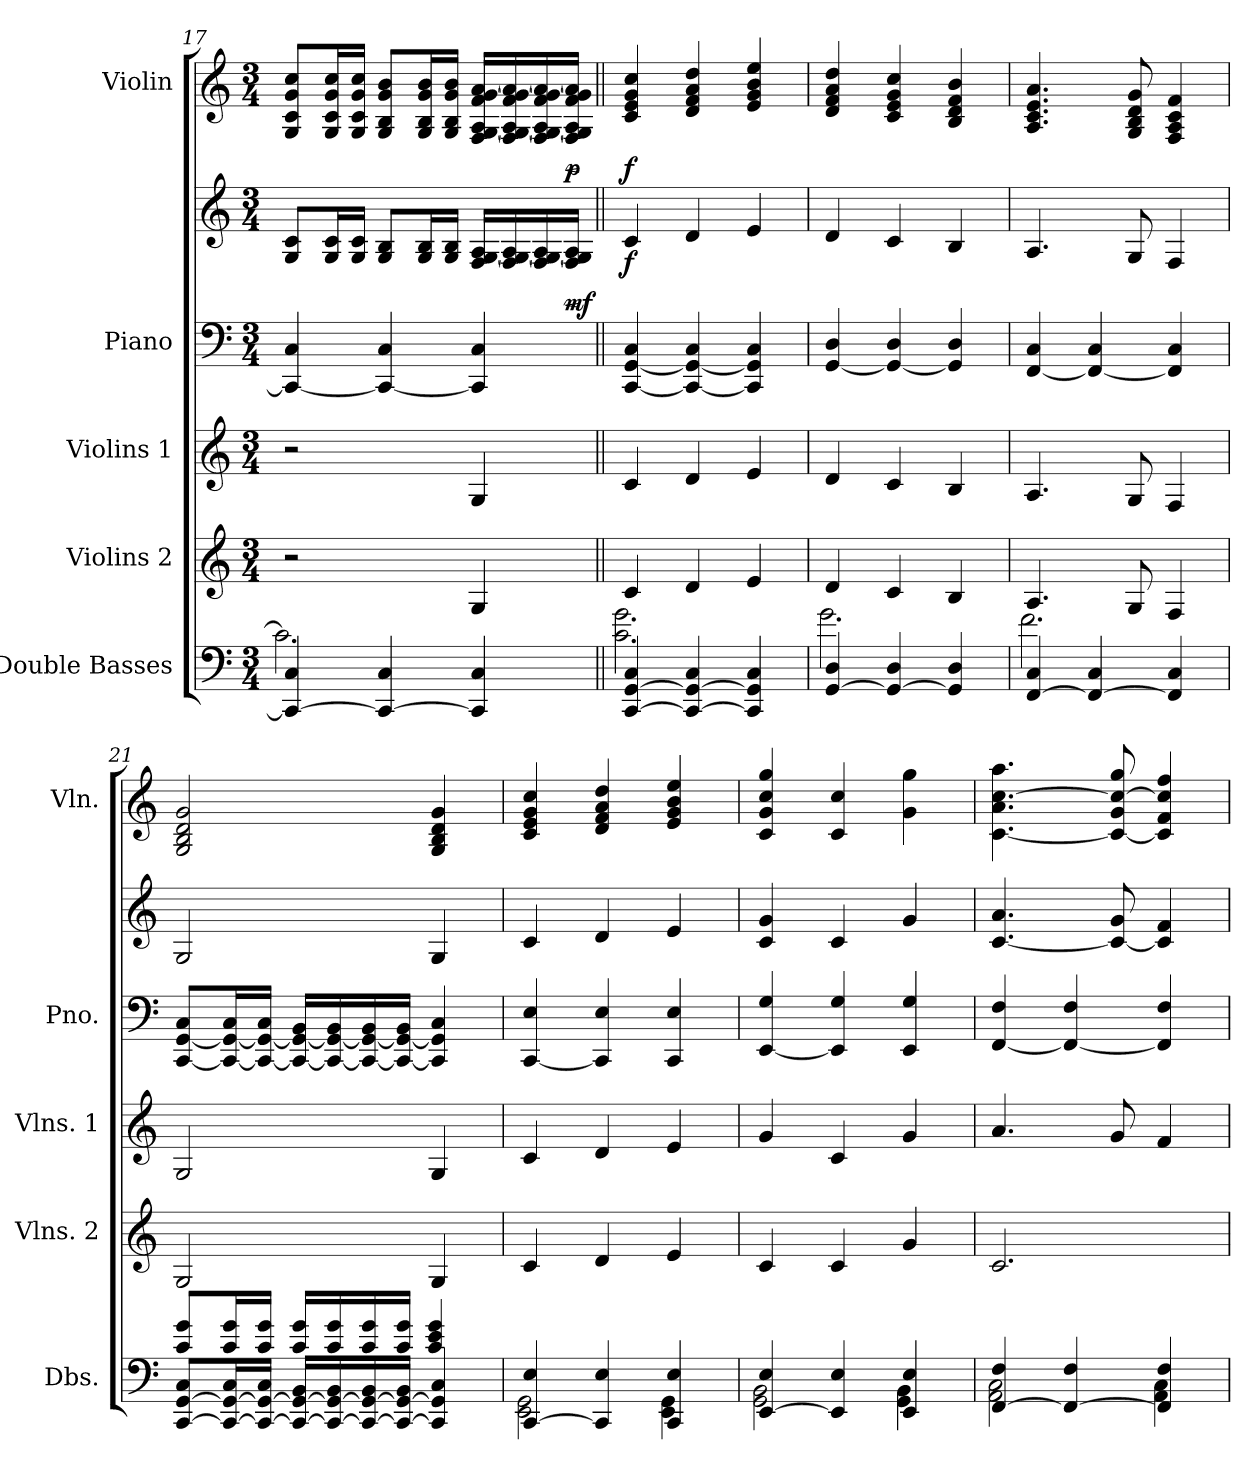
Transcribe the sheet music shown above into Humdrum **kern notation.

**kern	**kern	**kern	**kern	**kern	**dynam	**kern	**dynam
*part5	*part4	*part3	*part2	*part2	*part2	*part1	*part1
*staff6	*staff5	*staff4	*staff3	*staff2	*staff2/3	*staff1	*staff1
*I"Double Basses	*I"Violins 2	*I"Violins 1	*I"Piano	*	*	*I"Violin	*
*I'Dbs.	*I'Vlns. 2	*I'Vlns. 1	*I'Pno.	*	*	*I'Vln.	*
!!LO:LB:g=z
*clefF4	*clefG2	*clefG2	*clefF4	*clefG2	*	*clefG2	*
*k[]	*k[]	*k[]	*k[]	*k[]	*	*k[]	*
*C:	*C:	*C:	*C:	*C:	*	*C:	*
*M3/4	*M3/4	*M3/4	*M3/4	*M3/4	*	*M3/4	*
=17	=17	=17	=17	=17	=17	=17	=17
*^	*	*	*	*	*	*	*
4CC/_ 4C/	2.c\]	2r	2r	4CC/_ 4C/	8G/ 8c/L	.	8G/ 8c/ 8g/ 8cc/L	.
.	.	.	.	.	16G/ 16c/L	.	16G/ 16c/ 16g/ 16cc/L	.
.	.	.	.	.	16G/ 16c/JJ	.	16G/ 16c/ 16g/ 16cc/JJ	.
4CC/_ 4C/	.	.	.	4CC/_ 4C/	8G/ 8B/L	.	8G/ 8B/ 8g/ 8b/L	.
.	.	.	.	.	16G/ 16B/L	.	16G/ 16B/ 16g/ 16b/L	.
.	.	.	.	.	16G/ 16B/JJ	.	16G/ 16B/ 16g/ 16b/JJ	.
4CC/] 4C/	.	4G/	4G/	4CC/] 4C/	16F/ [16G/ 16A/LL	.	16F/ [16G/ 16A/ 16f/ [16g/ 16a/LL	.
.	.	.	.	.	16F/ 16G/_ 16A/	.	16F/ 16G/_ 16A/ 16f/ 16g/_ 16a/	.
.	.	.	.	.	16F/ 16G/_ 16A/	.	16F/ 16G/_ 16A/ 16f/ 16g/_ 16a/	.
!	!	!	!	!	!	!LO:HP:b	!	!LO:HP:b
!	!	!	!	!	!	!LO:DY:n=1:b	!	!LO:DY:n=1:b
.	.	.	.	.	16F/ 16G/] 16A/JJ	< mf	16F/ 16G/] 16A/ 16f/ 16g/] 16a/JJ	< p
*v	*v	*	*	*	*	*	*	*
.	.	.	.	.	[	.	[
=18||	=18||	=18||	=18||	=18||	=18||	=18||	=18||
*^	*	*	*	*	*	*	*
!	!	!	!	!	!	!LO:DY:b	!	!LO:DY:b
[4CC/ [4GG/ 4C/	2.c\ 2.g\	4c/	4c/	[4CC/ [4GG/ 4C/	4c/	f	4c/ 4e/ 4g/ 4cc/	f
4CC/_ 4GG/_ 4C/	.	4d/	4d/	4CC/_ 4GG/_ 4C/	4d/	.	4d/ 4f/ 4a/ 4dd/	.
4CC/] 4GG/] 4C/	.	4e/	4e/	4CC/] 4GG/] 4C/	4e/	.	4e/ 4g/ 4b/ 4ee/	.
=19	=19	=19	=19	=19	=19	=19	=19	=19
[4GG/ 4D/	2.g\	4d/	4d/	[4GG/ 4D/	4d/	.	4d/ 4f/ 4a/ 4dd/	.
4GG/_ 4D/	.	4c/	4c/	4GG/_ 4D/	4c/	.	4c/ 4e/ 4g/ 4cc/	.
4GG/] 4D/	.	4B/	4B/	4GG/] 4D/	4B/	.	4B/ 4d/ 4f/ 4b/	.
=20	=20	=20	=20	=20	=20	=20	=20	=20
[4FF/ 4C/	2.f\	4.A/	4.A/	[4FF/ 4C/	4.A/	.	4.A/ 4.c/ 4.e/ 4.a/	.
4FF/_ 4C/	.	.	.	4FF/_ 4C/	.	.	.	.
.	.	8G/	8G/	.	8G/	.	8G/ 8B/ 8d/ 8g/	.
4FF/] 4C/	.	4F/	4F/	4FF/] 4C/	4F/	.	4F/ 4A/ 4c/ 4f/	.
=21	=21	=21	=21	=21	=21	=21	=21	=21
[8CC/ [8GG/ 8C/L	8c/ 8g/L	2G/	2G/	[8CC/ [8GG/ 8C/L	2G/	.	2G/ 2B/ 2d/ 2g/	.
16CC/_ 16GG/_ 16C/L	16c/ 16g/L	.	.	16CC/_ 16GG/_ 16C/L	.	.	.	.
16CC/_ 16GG/_ 16C/JJ	16c/ 16g/JJ	.	.	16CC/_ 16GG/_ 16C/JJ	.	.	.	.
16CC/_ 16GG/_ 16BB/LL	16c/ 16g/LL	.	.	16CC/_ 16GG/_ 16BB/LL	.	.	.	.
16CC/_ 16GG/_ 16BB/	16c/ 16g/	.	.	16CC/_ 16GG/_ 16BB/	.	.	.	.
16CC/_ 16GG/_ 16BB/	16c/ 16g/	.	.	16CC/_ 16GG/_ 16BB/	.	.	.	.
16CC/_ 16GG/_ 16BB/JJ	16c/ 16g/JJ	.	.	16CC/_ 16GG/_ 16BB/JJ	.	.	.	.
4CC/] 4GG/] 4C/	4c/ 4e/ 4g/	4G/	4G/	4CC/] 4GG/] 4C/	4G/	.	4G/ 4B/ 4d/ 4g/	.
=22	=22	=22	=22	=22	=22	=22	=22	=22
[4CC/ 4E/	2EE\ 2GG\	4c/	4c/	[4CC/ 4E/	4c/	.	4c/ 4e/ 4g/ 4cc/	.
4CC/] 4E/	.	4d/	4d/	4CC/] 4E/	4d/	.	4d/ 4f/ 4a/ 4dd/	.
4CC/ 4E/	4EE\ 4GG\	4e/	4e/	4CC/ 4E/	4e/	.	4e/ 4g/ 4b/ 4ee/	.
!!LO:PB:g=z
=23	=23	=23	=23	=23	=23	=23	=23	=23
[4EE/ 4E/	2GG\ 2BB\	4c/	4g/	[4EE/ 4G/	4c/ 4g/	.	4c/ 4g/ 4cc/ 4gg/	.
4EE/] 4E/	.	4c/	4c/	4EE/] 4G/	4c/	.	4c/ 4cc/	.
4EE/ 4E/	4GG\ 4BB\	4g/	4g/	4EE/ 4G/	4g/	.	4g\ 4gg\	.
=24	=24	=24	=24	=24	=24	=24	=24	=24
[4FF/ 4F/	2AA\ 2C\	2.c/	4.a/	[4FF/ 4F/	[4.c/ 4.a/	.	[4.c\ 4.a\ [4.cc\ 4.aa\	.
4FF/_ 4F/	.	.	.	4FF/_ 4F/	.	.	.	.
.	.	.	8g/	.	8c/_ 8g/	.	8c/_ 8g/ 8cc/_ 8gg/	.
4FF/] 4F/	4AA\ 4C\	.	4f/	4FF/] 4F/	4c/] 4f/	.	4c/] 4f/ 4cc/] 4ff/	.
*v	*v	*	*	*	*	*	*	*
=	=	=	=	=	=	=	=
*-	*-	*-	*-	*-	*-	*-	*-
